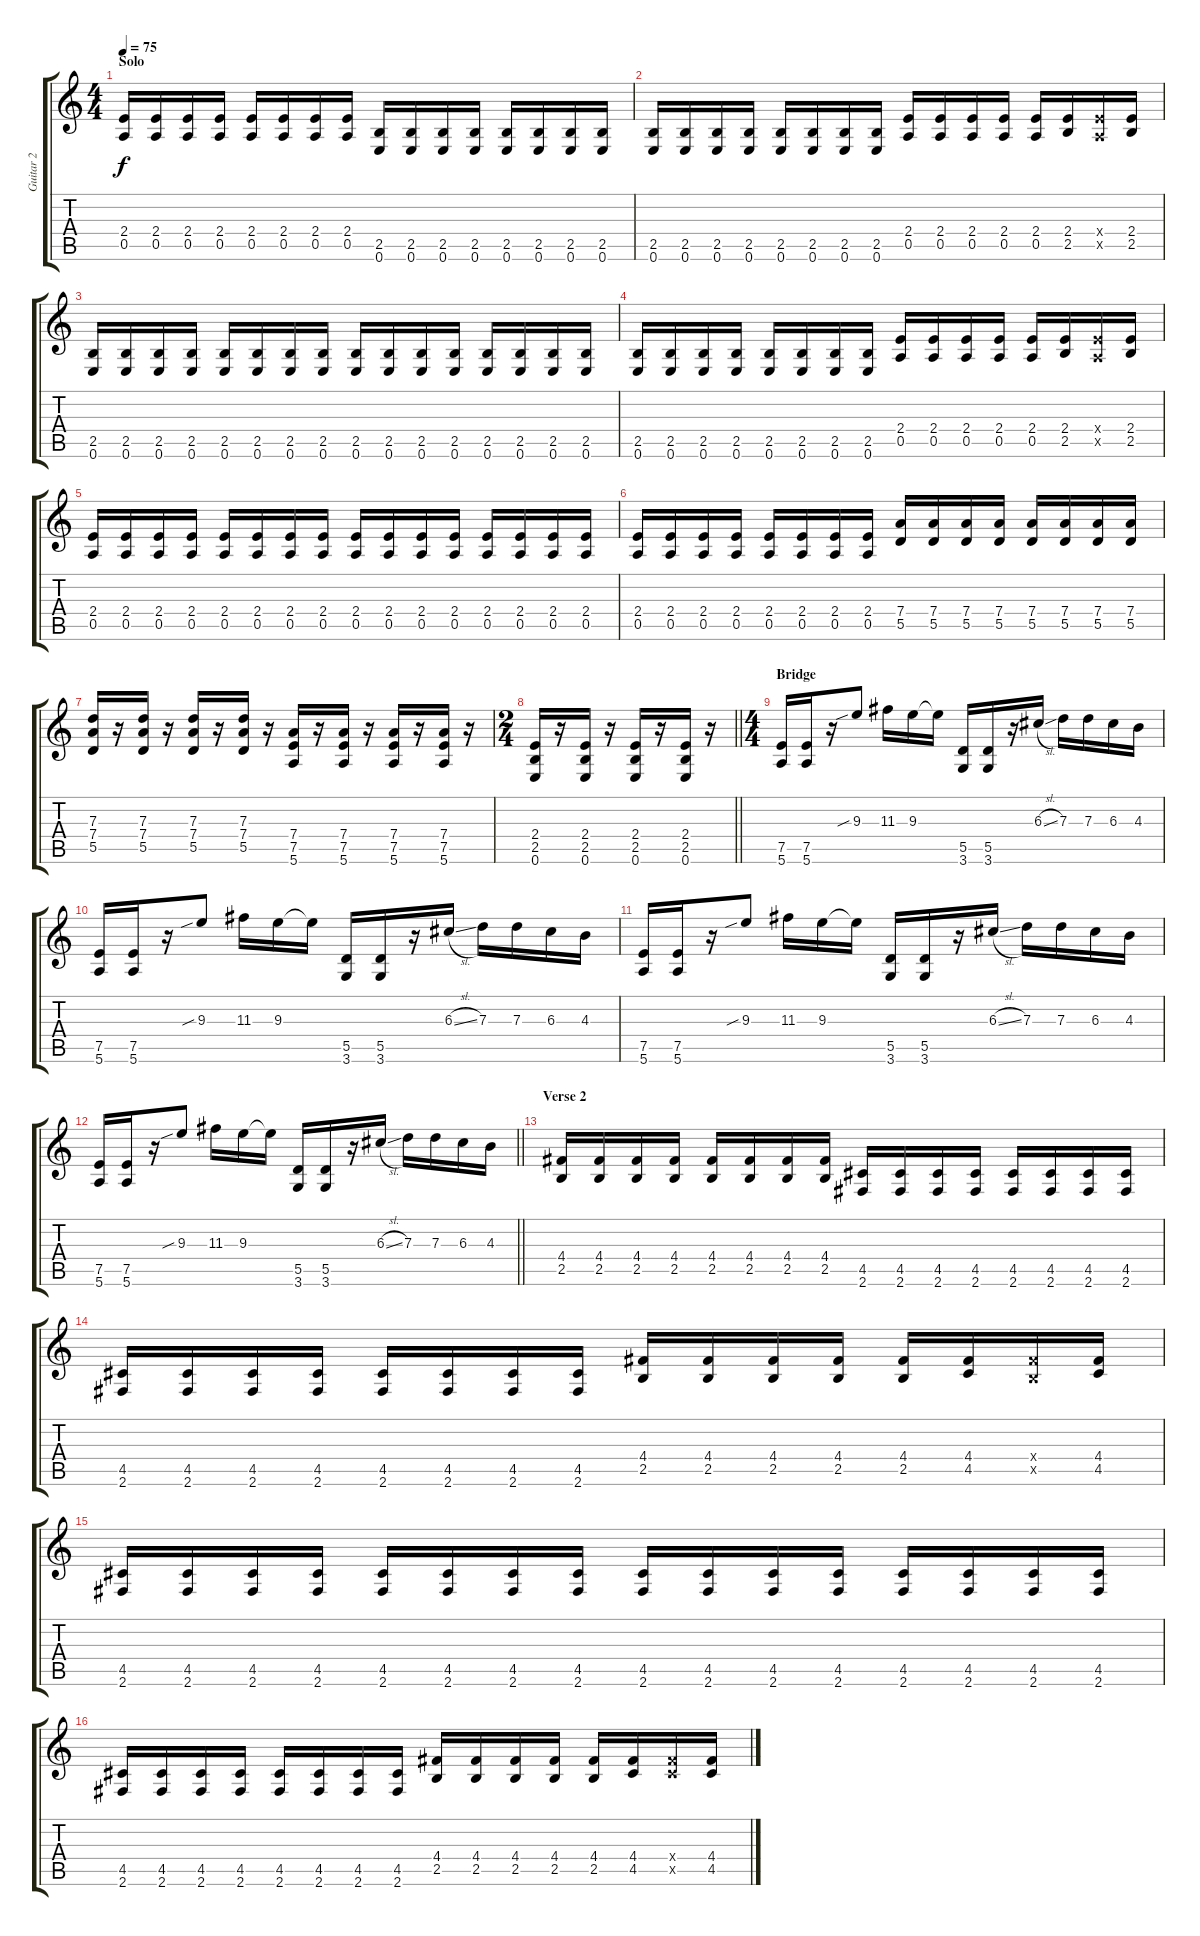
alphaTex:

\track ("Guitar 2" "Guitar 2") {instrument distortionguitar}
\staff {score tabs}
\tuning (E4 B3 G3 D3 A2 E2) {hide}
\ts (4 4)
\section ("" "Solo")
\tempo 75
\clef g2
\ks c
(2.4 0.5).16{dy f} (2.4 0.5).16 (2.4 0.5).16 (2.4 0.5).16 (2.4 0.5).16 (2.4 0.5).16 (2.4 0.5).16 (2.4 0.5).16 (2.5 0.6).16 (2.5 0.6).16 (2.5 0.6).16 (2.5 0.6).16 (2.5 0.6).16 (2.5 0.6).16 (2.5 0.6).16 (2.5 0.6).16 |
(2.5 0.6).16 (2.5 0.6).16 (2.5 0.6).16 (2.5 0.6).16 (2.5 0.6).16 (2.5 0.6).16 (2.5 0.6).16 (2.5 0.6).16 (2.4 0.5).16 (2.4 0.5).16 (2.4 0.5).16 (2.4 0.5).16 (2.4 0.5).16 (2.4 2.5).16 (2.4{x} 0.5{x}).16 (2.4 2.5).16 |
(2.5 0.6).16 (2.5 0.6).16 (2.5 0.6).16 (2.5 0.6).16 (2.5 0.6).16 (2.5 0.6).16 (2.5 0.6).16 (2.5 0.6).16 (2.5 0.6).16 (2.5 0.6).16 (2.5 0.6).16 (2.5 0.6).16 (2.5 0.6).16 (2.5 0.6).16 (2.5 0.6).16 (2.5 0.6).16 |
(2.5 0.6).16 (2.5 0.6).16 (2.5 0.6).16 (2.5 0.6).16 (2.5 0.6).16 (2.5 0.6).16 (2.5 0.6).16 (2.5 0.6).16 (2.4 0.5).16 (2.4 0.5).16 (2.4 0.5).16 (2.4 0.5).16 (2.4 0.5).16 (2.4 2.5).16 (2.4{x} 0.5{x}).16 (2.4 2.5).16 |
(2.4 0.5).16 (2.4 0.5).16 (2.4 0.5).16 (2.4 0.5).16 (2.4 0.5).16 (2.4 0.5).16 (2.4 0.5).16 (2.4 0.5).16 (2.4 0.5).16 (2.4 0.5).16 (2.4 0.5).16 (2.4 0.5).16 (2.4 0.5).16 (2.4 0.5).16 (2.4 0.5).16 (2.4 0.5).16 |
(2.4 0.5).16 (2.4 0.5).16 (2.4 0.5).16 (2.4 0.5).16 (2.4 0.5).16 (2.4 0.5).16 (2.4 0.5).16 (2.4 0.5).16 (7.4 5.5).16 (7.4 5.5).16 (7.4 5.5).16 (7.4 5.5).16 (7.4 5.5).16 (7.4 5.5).16 (7.4 5.5).16 (7.4 5.5).16 |
(7.3 7.4 5.5).16 r.16 (7.3 7.4 5.5).16 r.16 (7.3 7.4 5.5).16 r.16 (7.3 7.4 5.5).16 r.16 (7.4 7.5 5.6).16 r.16 (7.4 7.5 5.6).16 r.16 (7.4 7.5 5.6).16 r.16 (7.4 7.5 5.6).16 r.16 |
\ts (2 4)
\barLineRight lightlight
(2.4 2.5 0.6).16 r.16 (2.4 2.5 0.6).16 r.16 (2.4 2.5 0.6).16 r.16 (2.4 2.5 0.6).16 r.16 |
\ts (4 4)
\section ("" "Bridge")
(7.5 5.6).16 (7.5 5.6).16 r.16 9.3{sib}.8 11.3.16 9.3.16 9.3{t}.16 (5.5 3.6).16 (5.5 3.6).16 r.16 6.3{sl}.16 7.3.16 7.3.16 6.3.16 4.3.16 |
(7.5 5.6).16 (7.5 5.6).16 r.16 9.3{sib}.8 11.3.16 9.3.16 9.3{t}.16 (5.5 3.6).16 (5.5 3.6).16 r.16 6.3{sl}.16 7.3.16 7.3.16 6.3.16 4.3.16 |
(7.5 5.6).16 (7.5 5.6).16 r.16 9.3{sib}.8 11.3.16 9.3.16 9.3{t}.16 (5.5 3.6).16 (5.5 3.6).16 r.16 6.3{sl}.16 7.3.16 7.3.16 6.3.16 4.3.16 |
\barLineRight lightlight
(7.5 5.6).16 (7.5 5.6).16 r.16 9.3{sib}.8 11.3.16 9.3.16 9.3{t}.16 (5.5 3.6).16 (5.5 3.6).16 r.16 6.3{sl}.16 7.3.16 7.3.16 6.3.16 4.3.16 |
\section ("" "Verse 2")
(4.4 2.5).16 (4.4 2.5).16 (4.4 2.5).16 (4.4 2.5).16 (4.4 2.5).16 (4.4 2.5).16 (4.4 2.5).16 (4.4 2.5).16 (4.5 2.6).16 (4.5 2.6).16 (4.5 2.6).16 (4.5 2.6).16 (4.5 2.6).16 (4.5 2.6).16 (4.5 2.6).16 (4.5 2.6).16 |
(4.5 2.6).16 (4.5 2.6).16 (4.5 2.6).16 (4.5 2.6).16 (4.5 2.6).16 (4.5 2.6).16 (4.5 2.6).16 (4.5 2.6).16 (4.4 2.5).16 (4.4 2.5).16 (4.4 2.5).16 (4.4 2.5).16 (4.4 2.5).16 (4.4 4.5).16 (4.4{x} 2.5{x}).16 (4.4 4.5).16 |
(4.5 2.6).16 (4.5 2.6).16 (4.5 2.6).16 (4.5 2.6).16 (4.5 2.6).16 (4.5 2.6).16 (4.5 2.6).16 (4.5 2.6).16 (4.5 2.6).16 (4.5 2.6).16 (4.5 2.6).16 (4.5 2.6).16 (4.5 2.6).16 (4.5 2.6).16 (4.5 2.6).16 (4.5 2.6).16 |
(4.5 2.6).16 (4.5 2.6).16 (4.5 2.6).16 (4.5 2.6).16 (4.5 2.6).16 (4.5 2.6).16 (4.5 2.6).16 (4.5 2.6).16 (4.4 2.5).16 (4.4 2.5).16 (4.4 2.5).16 (4.4 2.5).16 (4.4 2.5).16 (4.4 4.5).16 (4.4{x} 4.5{x}).16 (4.4 4.5).16
